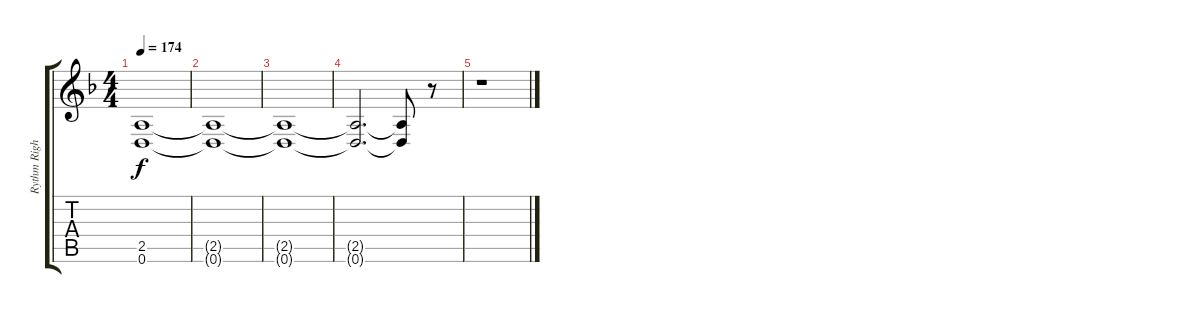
\track ("Rythm Right Channel" "Rythm Righ") {instrument distortionguitar}
\staff {score tabs}
\tuning (D4 A3 F3 C3 G2 D2) {hide}
\ts (4 4)
\tempo 174
\clef g2
\ks dminor
(2.5 0.6).1{dy f} |
(2.5{t} 0.6{t}).1 |
(2.5{t} 0.6{t}).1 |
(2.5{t} 0.6{t}).2{d} (2.5{t} 0.6{t}).8 r.8 |
r.1
